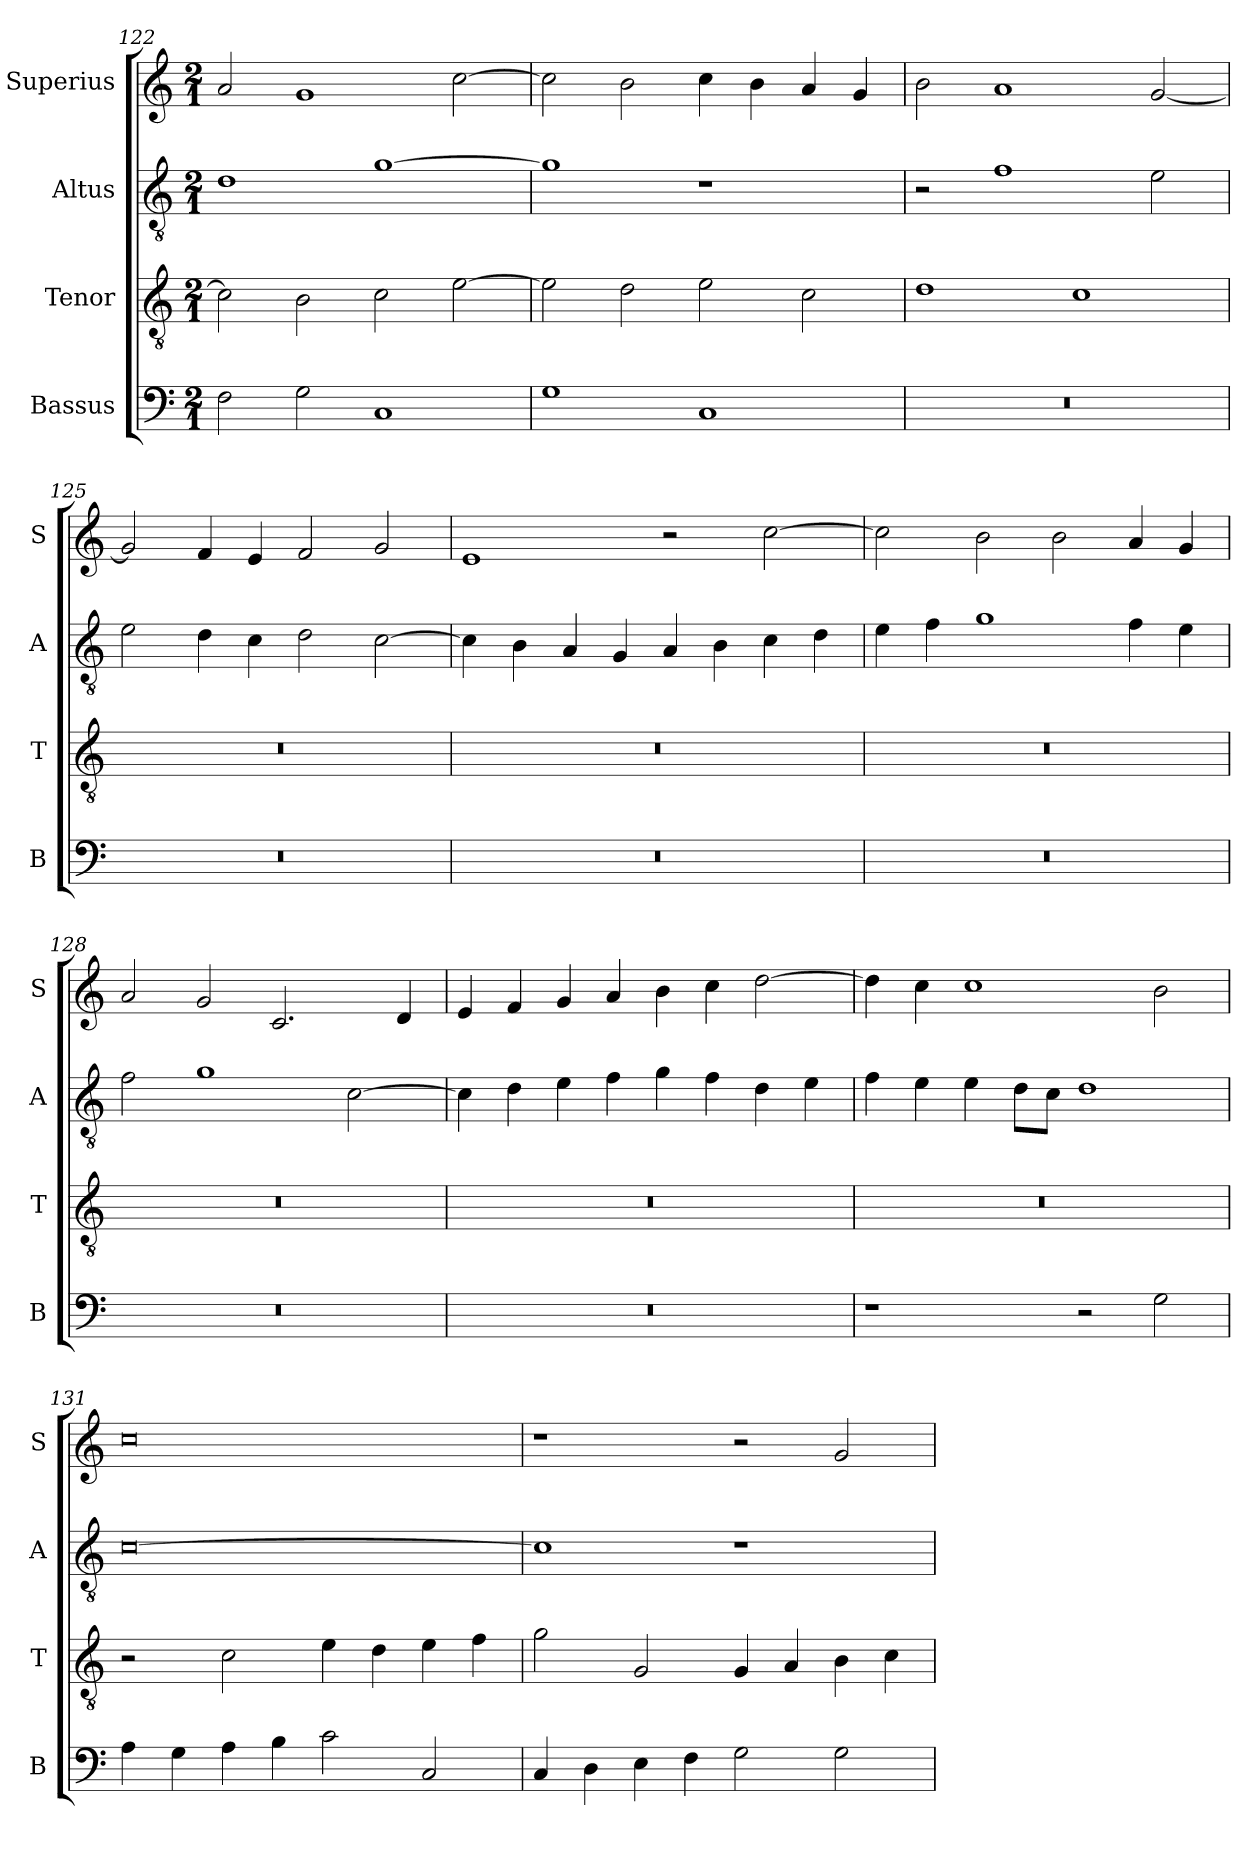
**kern	**kern	**kern	**kern
*part4	*part3	*part2	*part1
*staff4	*staff3	*staff2	*staff1
*I"Bassus	*I"Tenor	*I"Altus	*I"Superius
*I'B	*I'T	*I'A	*I'S
*clefF4	*clefGv2	*clefGv2	*clefG2
*k[]	*k[]	*k[]	*k[]
*M2/1	*M2/1	*M2/1	*M2/1
=122	=122	=122	=122
2F\	2c\]	1d	2a/
2G\	2B\	.	1g
1C	2c\	[1g	.
.	[2e\	.	[2cc\
=123	=123	=123	=123
1G	2e\]	1g]	2cc\]
.	2d\	.	2b\
1C	2e\	1r	4cc\
.	.	.	4b\
.	2c\	.	4a/
.	.	.	4g/
=124	=124	=124	=124
0r	1d	2r	2b\
.	.	1f	1a
.	1c	.	.
.	.	2e\	[2g/
=125	=125	=125	=125
0r	0r	2e\	2g/]
.	.	4d\	4f/
.	.	4c\	4e/
.	.	2d\	2f/
.	.	[2c\	2g/
=126	=126	=126	=126
0r	0r	4c\]	1e
.	.	4B\	.
.	.	4A/	.
.	.	4G/	.
.	.	4A/	2r
.	.	4B\	.
.	.	4c\	[2cc\
.	.	4d\	.
=127	=127	=127	=127
0r	0r	4e\	2cc\]
.	.	4f\	.
.	.	1g	2b\
.	.	.	2b\
.	.	4f\	4a/
.	.	4e\	4g/
=128	=128	=128	=128
0r	0r	2f\	2a/
.	.	1g	2g/
.	.	.	2.c/
.	.	[2c\	.
.	.	.	4d/
=129	=129	=129	=129
0r	0r	4c\]	4e/
.	.	4d\	4f/
.	.	4e\	4g/
.	.	4f\	4a/
.	.	4g\	4b\
.	.	4f\	4cc\
.	.	4d\	[2dd\
.	.	4e\	.
=130	=130	=130	=130
1r	0r	4f\	4dd\]
.	.	4e\	4cc\
.	.	4e\	1cc
.	.	8d\L	.
.	.	8c\J	.
2r	.	1d	.
2G\	.	.	2b\
=131	=131	=131	=131
4A\	2r	[0c	0cc
4G\	.	.	.
4A\	2c\	.	.
4B\	.	.	.
2c\	4e\	.	.
.	4d\	.	.
2C/	4e\	.	.
.	4f\	.	.
=132	=132	=132	=132
4C/	2g\	1c]	1r
4D\	.	.	.
4E\	2G/	.	.
4F\	.	.	.
2G\	4G/	1r	2r
.	4A/	.	.
2G\	4B\	.	2g/
.	4c\	.	.
=	=	=	=
*-	*-	*-	*-
